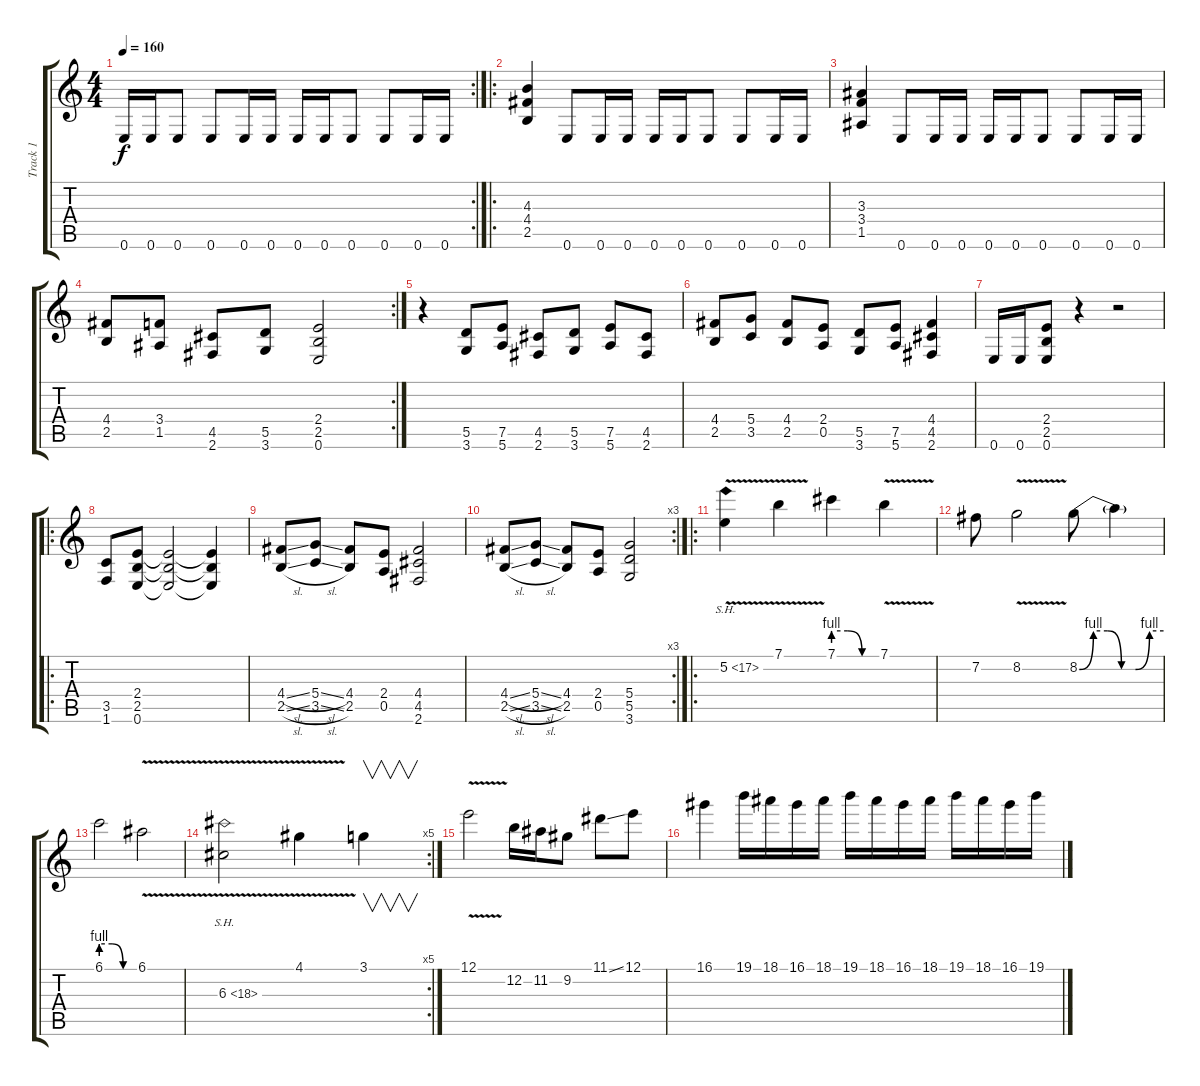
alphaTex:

\track ("Track 1" "Track 1") {instrument distortionguitar}
\staff {score tabs}
\tuning (E4 B3 G3 D3 A2 E2) {hide}
\rc 2
\ts (4 4)
\tempo 160
\clef g2
\ks c
0.6.16{dy f} 0.6.16 0.6.8 0.6.8 0.6.16 0.6.16 0.6.16 0.6.16 0.6.8 0.6.8 0.6.16 0.6.16 |
\ro
(4.3 4.4 2.5).4 0.6.8 0.6.16 0.6.16 0.6.16 0.6.16 0.6.8 0.6.8 0.6.16 0.6.16 |
(3.3 3.4 1.5).4 0.6.8 0.6.16 0.6.16 0.6.16 0.6.16 0.6.8 0.6.8 0.6.16 0.6.16 |
\rc 2
(4.4 2.5).8 (3.4 1.5).8 (4.5 2.6).8 (5.5 3.6).8 (2.4 2.5 0.6).2 |
r.4 (5.5 3.6).8 (7.5 5.6).8 (4.5 2.6).8 (5.5 3.6).8 (7.5 5.6).8 (4.5 2.6).8 |
(4.4 2.5).8 (5.4 3.5).8 (4.4 2.5).8 (2.4 0.5).8 (5.5 3.6).8 (7.5 5.6).8 (4.4 4.5 2.6).4 |
0.6.16 0.6.16 (2.4 2.5 0.6).8 r.4 r.2 |
\ro
(3.5 1.6).8 (2.4 2.5 0.6).8 (2.4{t} 2.5{t} 0.6{t}).2 (2.4{t} 2.5{t} 0.6{t}).4 |
(4.4{sl} 2.5{sl}).8 (5.4{sl} 3.5{sl}).8 (4.4 2.5).8 (2.4 0.5).8 (4.4 4.5 2.6).2 |
\rc 3
(4.4{sl} 2.5{sl}).8 (5.4{sl} 3.5{sl}).8 (4.4 2.5).8 (2.4 0.5).8 (5.4 5.5 3.6).2 |
\ro
5.2{sh 12 v}.4 7.1{v}.4 7.1{be (custom 0 4 20 4 40 0 60 0)}.4 7.1{v}.4 |
7.2.8 8.2{v}.2 8.2{be (custom 0 0 10 4 20 4 30 0 40 0 50 4 60 4)}.8 8.2{t}.4 |
6.1{be (custom 0 4 20 4 40 0 60 0)}.2 6.1{v}.2 |
\rc 5
6.3{sh 12 v}.2 4.1{v}.4 3.1.4{v} |
12.1{v}.2 12.2.16 11.2.16 9.2.8 11.1{ss}.8 12.1.8 |
16.1.4 19.1.16 18.1.16 16.1.16 18.1.16 19.1.16 18.1.16 16.1.16 18.1.16 19.1.16 18.1.16 16.1.16 19.1.16
